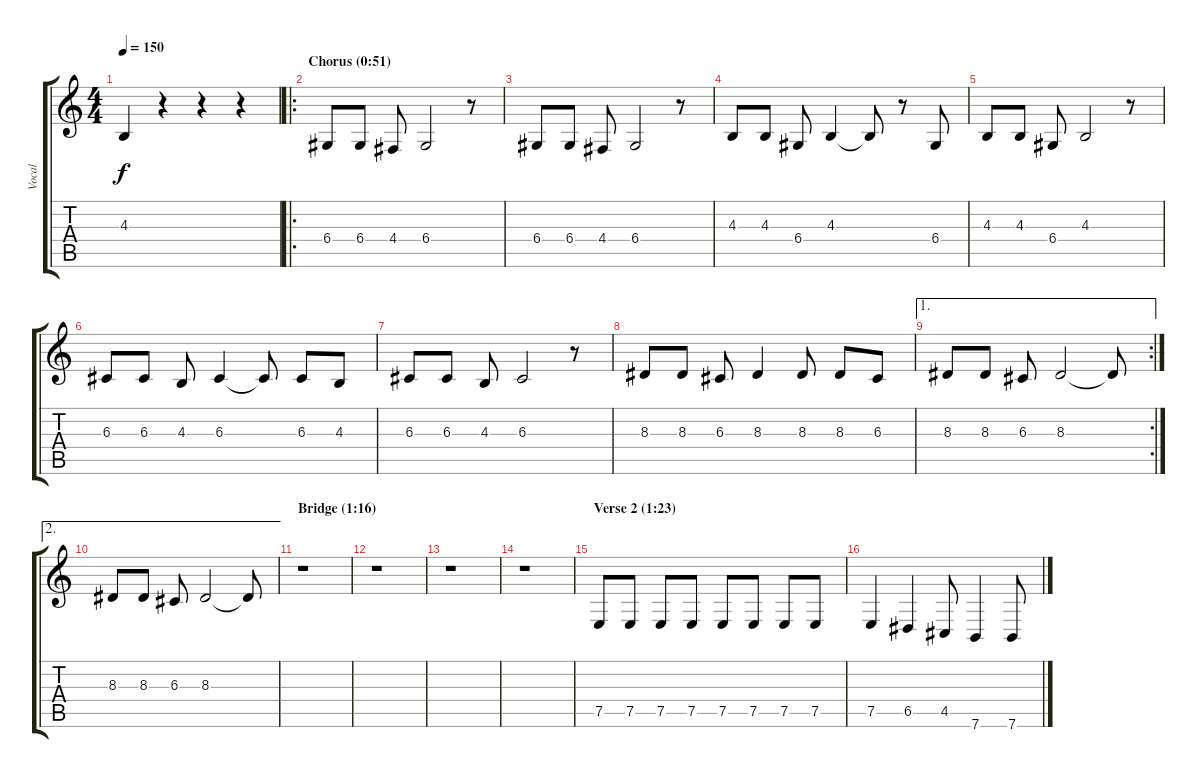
\track ("Vocal" "Vocal") {instrument clarinet}
\staff {score tabs}
\tuning (E4 B3 G3 D3 A2 E2) {hide}
\ts (4 4)
\tempo 150
\clef g2
\ks c
4.3{t}.4{dy f} r.4 r.4 r.4 |
\ro
\section ("" "Chorus (0:51)")
6.4.8 6.4.8 4.4.8 6.4.2 r.8 |
6.4.8 6.4.8 4.4.8 6.4.2 r.8 |
4.3.8 4.3.8 6.4.8 4.3.4 4.3{t}.8 r.8 6.4.8 |
4.3.8 4.3.8 6.4.8 4.3.2 r.8 |
6.3.8 6.3.8 4.3.8 6.3.4 6.3{t}.8 6.3.8 4.3.8 |
6.3.8 6.3.8 4.3.8 6.3.2 r.8 |
8.3.8 8.3.8 6.3.8 8.3.4 8.3.8 8.3.8 6.3.8 |
\ae 1
\rc 2
8.3.8 8.3.8 6.3.8 8.3.2 8.3{t}.8 |
\ae 2
8.3.8 8.3.8 6.3.8 8.3.2 8.3{t}.8 |
\section ("" "Bridge (1:16)")
r.1 |
r.1 |
r.1 |
r.1 |
\section ("" "Verse 2 (1:23)")
7.5.8 7.5.8 7.5.8 7.5.8 7.5.8 7.5.8 7.5.8 7.5.8 |
7.5.4 6.5.4 4.5.8 7.6.4 7.6.8
